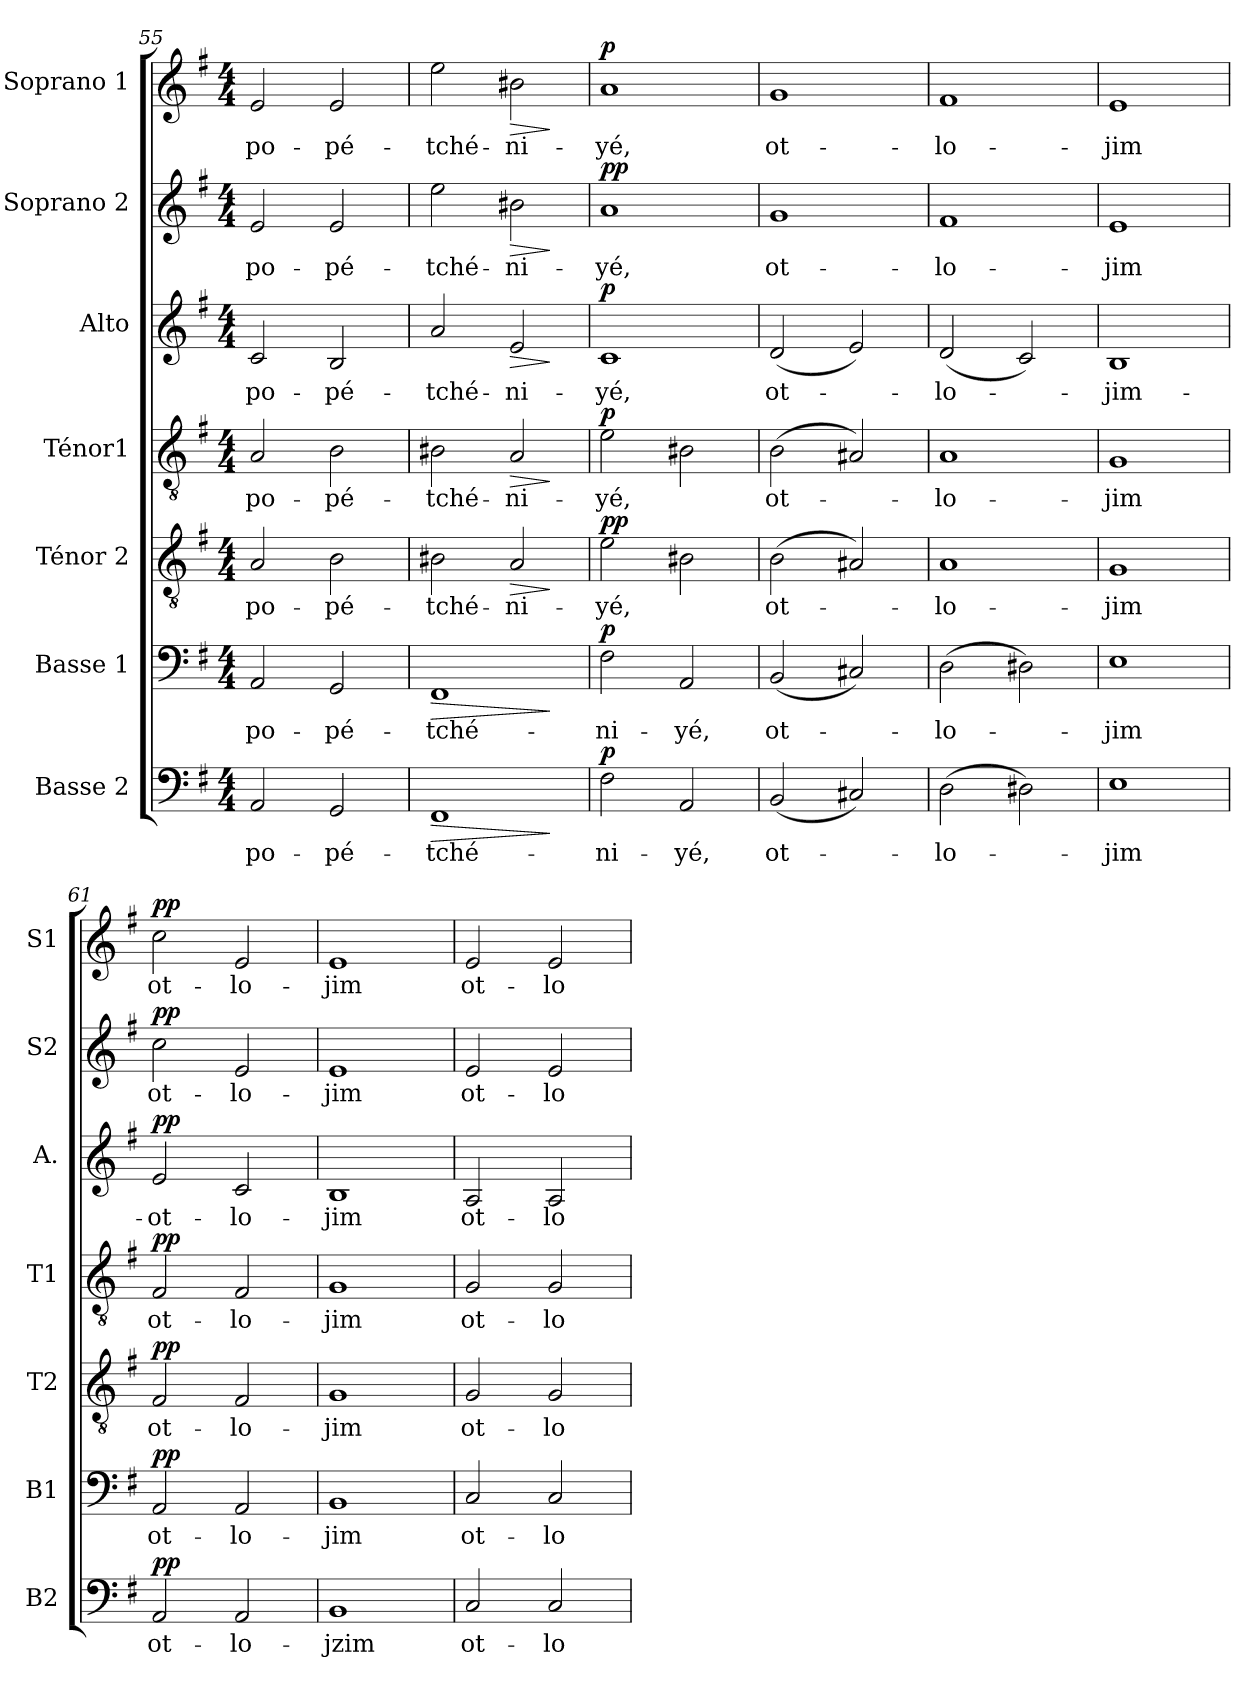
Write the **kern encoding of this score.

**kern	**text	**dynam	**kern	**text	**dynam	**kern	**text	**dynam	**kern	**text	**dynam	**kern	**text	**dynam	**kern	**text	**dynam	**kern	**text	**dynam
*part7	*part7	*part7	*part6	*part6	*part6	*part5	*part5	*part5	*part4	*part4	*part4	*part3	*part3	*part3	*part2	*part2	*part2	*part1	*part1	*part1
*staff7	*staff7	*staff7	*staff6	*staff6	*staff6	*staff5	*staff5	*staff5	*staff4	*staff4	*staff4	*staff3	*staff3	*staff3	*staff2	*staff2	*staff2	*staff1	*staff1	*staff1
*I"Basse 2	*	*	*I"Basse 1	*	*	*I"Ténor 2	*	*	*I"Ténor1	*	*	*I"Alto	*	*	*I"Soprano 2	*	*	*I"Soprano 1	*	*
*I'B2	*	*	*I'B1	*	*	*I'T2	*	*	*I'T1	*	*	*I'A.	*	*	*I'S2	*	*	*I'S1	*	*
*clefF4	*	*	*clefF4	*	*	*clefGv2	*	*	*clefGv2	*	*	*clefG2	*	*	*clefG2	*	*	*clefG2	*	*
*k[f#]	*	*	*k[f#]	*	*	*k[f#]	*	*	*k[f#]	*	*	*k[f#]	*	*	*k[f#]	*	*	*k[f#]	*	*
*M4/4	*	*	*M4/4	*	*	*M4/4	*	*	*M4/4	*	*	*M4/4	*	*	*M4/4	*	*	*M4/4	*	*
=55	=55	=55	=55	=55	=55	=55	=55	=55	=55	=55	=55	=55	=55	=55	=55	=55	=55	=55	=55	=55
!	!LO:LY:b	!	!	!LO:LY:b	!	!	!LO:LY:b	!	!	!LO:LY:b	!	!	!LO:LY:b	!	!	!LO:LY:b	!	!	!LO:LY:b	!
2AA/	po-	.	2AA/	po-	.	2A/	po-	.	2A/	po-	.	2c/	po-	.	2e/	po-	.	2e/	po-	.
!	!LO:LY:b	!	!	!LO:LY:b	!	!	!LO:LY:b	!	!	!LO:LY:b	!	!	!LO:LY:b	!	!	!LO:LY:b	!	!	!LO:LY:b	!
2GG/	-pé-	.	2GG/	-pé-	.	2B\	-pé-	.	2B\	-pé-	.	2B/	-pé-	.	2e/	-pé-	.	2e/	-pé-	.
=56	=56	=56	=56	=56	=56	=56	=56	=56	=56	=56	=56	=56	=56	=56	=56	=56	=56	=56	=56	=56
!	!LO:LY:b	!LO:HP:b	!	!LO:LY:b	!LO:HP:b	!	!LO:LY:b	!	!	!LO:LY:b	!	!	!LO:LY:b	!	!	!LO:LY:b	!	!	!LO:LY:b	!
!	!	!LO:DY:n=1:a	!	!	!LO:DY:n=1:a	!	!	!LO:DY:a	!	!	!LO:DY:a	!	!	!LO:DY:a	!	!	!LO:DY:a	!	!	!LO:DY:a
1FF#	-tché-	> other-dynamics	1FF#	-tché-	> other-dynamics	2B#X\	-tché-	other-dynamics	2B#X\	-tché-	other-dynamics	2a/	-tché-	other-dynamics	2ee\	-tché-	other-dynamics	2ee\	-tché-	other-dynamics
!	!	!	!	!	!	!	!LO:LY:b	!LO:HP:b	!	!LO:LY:b	!LO:HP:b	!	!LO:LY:b	!LO:HP:b	!	!LO:LY:b	!LO:HP:b	!	!LO:LY:b	!LO:HP:b
.	.	.	.	.	.	2A/	-ni-	>	2A/	-ni-	>	2e/	-ni-	>	2b#X\	-ni-	>	2b#X\	-ni-	>
.	.	]	.	.	]	.	.	]	.	.	]	.	.	]	.	.	]	.	.	]
=57	=57	=57	=57	=57	=57	=57	=57	=57	=57	=57	=57	=57	=57	=57	=57	=57	=57	=57	=57	=57
!	!LO:LY:b	!LO:DY:a	!	!LO:LY:b	!LO:DY:a	!	!LO:LY:b	!LO:DY:a	!	!LO:LY:b	!	!	!LO:LY:b	!	!	!LO:LY:b	!	!	!LO:LY:b	!
!	!	!	!	!	!	!	!	!LO:DY:n=1:a	!	!	!LO:DY:a	!	!	!LO:DY:a	!	!	!LO:DY:a	!	!	!
!	!	!	!	!	!	!	!	!	!	!	!	!	!	!	!	!	!LO:DY:n=1:a	!	!	!LO:DY:a
2F#\	-ni-	p	2F#\	-ni-	p	2e\	-yé,	p p	2e\	-yé,	p	1c	-yé,	p	1a	-yé,	p p	1a	-yé,	p
!	!LO:LY:b	!	!	!LO:LY:b	!	!	!	!	!	!	!	!	!	!	!	!	!	!	!	!
2AA/	-yé,	.	2AA/	-yé,	.	2B#X\	.	.	2B#X\	.	.	.	.	.	.	.	.	.	.	.
=58	=58	=58	=58	=58	=58	=58	=58	=58	=58	=58	=58	=58	=58	=58	=58	=58	=58	=58	=58	=58
!	!LO:LY:b	!	!	!LO:LY:b	!	!	!LO:LY:b	!	!	!LO:LY:b	!	!	!LO:LY:b	!	!	!LO:LY:b	!	!	!LO:LY:b	!
(<2BB/	ot-	.	(<2BB/	ot-	.	(>2B\	ot-	.	(>2B\	ot-	.	(<2d/	ot-	.	1g	ot-	.	1g	ot-	.
2C#X/)	.	.	2C#X/)	.	.	2A#X/)	.	.	2A#X/)	.	.	2e/)	.	.	.	.	.	.	.	.
=59	=59	=59	=59	=59	=59	=59	=59	=59	=59	=59	=59	=59	=59	=59	=59	=59	=59	=59	=59	=59
!	!LO:LY:b	!	!	!LO:LY:b	!	!	!LO:LY:b	!	!	!LO:LY:b	!	!	!LO:LY:b	!	!	!LO:LY:b	!	!	!LO:LY:b	!
(>2D\	-lo-	.	(>2D\	-lo-	.	1A	-lo-	.	1A	-lo-	.	(<2d/	-lo-	.	1f#	-lo-	.	1f#	-lo-	.
2D#X\)	.	.	2D#X\)	.	.	.	.	.	.	.	.	2c/)	.	.	.	.	.	.	.	.
=60	=60	=60	=60	=60	=60	=60	=60	=60	=60	=60	=60	=60	=60	=60	=60	=60	=60	=60	=60	=60
!	!LO:LY:b	!	!	!LO:LY:b	!	!	!LO:LY:b	!	!	!LO:LY:b	!	!	!LO:LY:b	!	!	!LO:LY:b	!	!	!LO:LY:b	!
1E	-jim	.	1E	-jim	.	1G	-jim	.	1G	-jim	.	1B	-jim-	.	1e	-jim	.	1e	-jim	.
=61	=61	=61	=61	=61	=61	=61	=61	=61	=61	=61	=61	=61	=61	=61	=61	=61	=61	=61	=61	=61
!	!LO:LY:b	!LO:DY:a	!	!LO:LY:b	!LO:DY:a	!	!LO:LY:b	!LO:DY:a	!	!LO:LY:b	!LO:DY:a	!	!LO:LY:b	!LO:DY:a	!	!LO:LY:b	!LO:DY:a	!	!LO:LY:b	!LO:DY:a
2AA/	ot-	pp	2AA/	ot-	pp	2F#/	ot-	pp	2F#/	ot-	pp	2e/	-ot-	pp	2cc\	ot-	pp	2cc\	ot-	pp
!	!LO:LY:b	!	!	!LO:LY:b	!	!	!LO:LY:b	!	!	!LO:LY:b	!	!	!LO:LY:b	!	!	!LO:LY:b	!	!	!LO:LY:b	!
2AA/	-lo-	.	2AA/	-lo-	.	2F#/	-lo-	.	2F#/	-lo-	.	2c/	-lo-	.	2e/	-lo-	.	2e/	-lo-	.
!!LO:PB:g=z
=62	=62	=62	=62	=62	=62	=62	=62	=62	=62	=62	=62	=62	=62	=62	=62	=62	=62	=62	=62	=62
!	!LO:LY:b	!	!	!LO:LY:b	!	!	!LO:LY:b	!	!	!LO:LY:b	!	!	!LO:LY:b	!	!	!LO:LY:b	!	!	!LO:LY:b	!
1BB	-jzim	.	1BB	-jim	.	1G	-jim	.	1G	-jim	.	1B	-jim	.	1e	-jim	.	1e	-jim	.
=63	=63	=63	=63	=63	=63	=63	=63	=63	=63	=63	=63	=63	=63	=63	=63	=63	=63	=63	=63	=63
!	!LO:LY:b	!	!	!LO:LY:b	!	!	!LO:LY:b	!	!	!LO:LY:b	!	!	!LO:LY:b	!	!	!LO:LY:b	!	!	!LO:LY:b	!
2C/	ot-	.	2C/	ot-	.	2G/	ot-	.	2G/	ot-	.	2A/	ot-	.	2e/	ot-	.	2e/	ot-	.
!	!LO:LY:b	!	!	!LO:LY:b	!	!	!LO:LY:b	!	!	!LO:LY:b	!	!	!LO:LY:b	!	!	!LO:LY:b	!	!	!LO:LY:b	!
2C/	-lo-	.	2C/	-lo-	.	2G/	-lo-	.	2G/	-lo-	.	2A/	-lo-	.	2e/	-lo-	.	2e/	-lo-	.
=	=	=	=	=	=	=	=	=	=	=	=	=	=	=	=	=	=	=	=	=
*-	*-	*-	*-	*-	*-	*-	*-	*-	*-	*-	*-	*-	*-	*-	*-	*-	*-	*-	*-	*-
